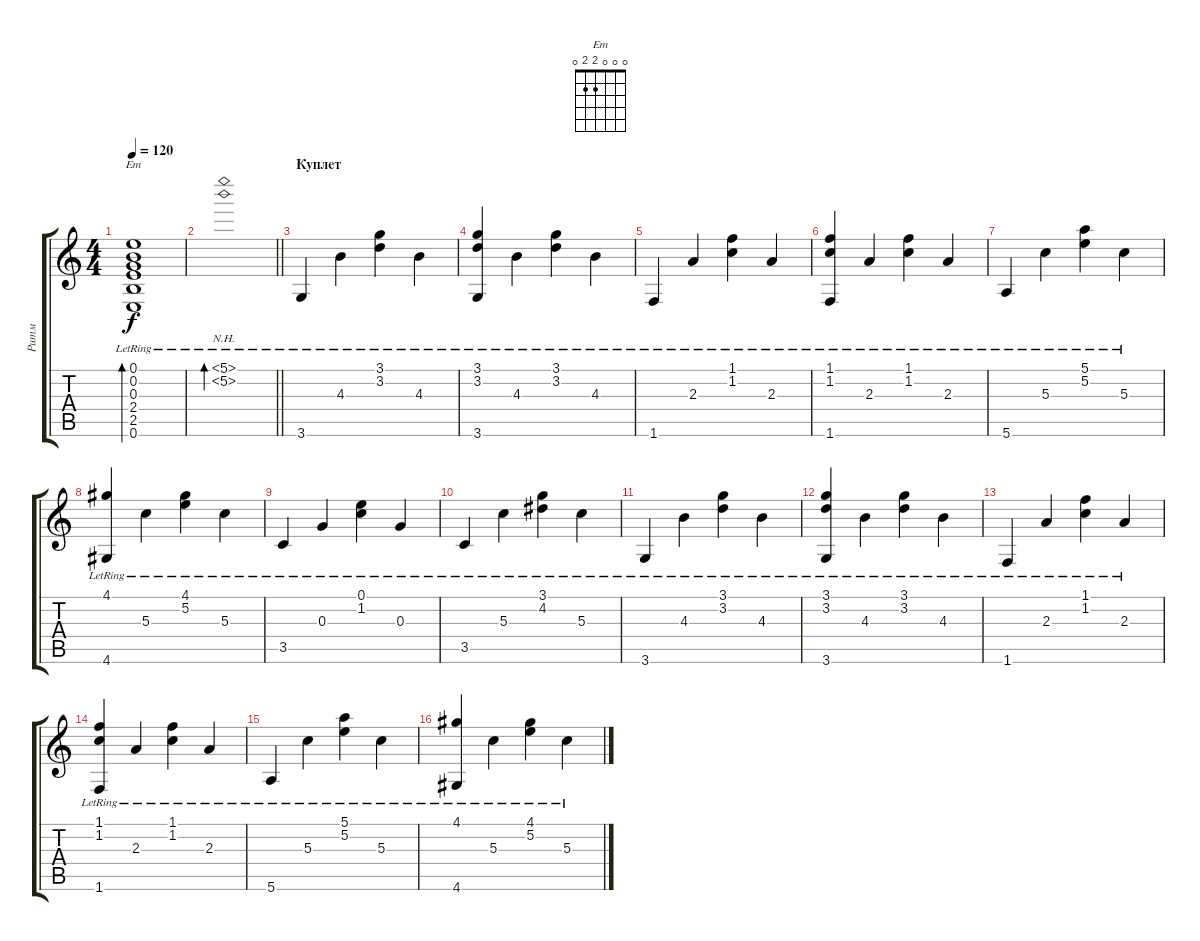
\track ("Ритм" "Ритм") {instrument acousticguitarsteel}
\staff {score tabs}
\tuning (E4 B3 G3 D3 A2 E2) {hide}
\chord ("Em" 0 0 0 2 2 0)
\ts (4 4)
\tempo 120
\clef g2
\ks c
(0.1{lr} 0.2{lr} 0.3{lr} 2.4{lr} 2.5{lr} 0.6{lr}).1{bd 120 ch "Em" dy f} |
\barLineRight lightlight
(5.1{nh lr} 5.2{nh lr}).1{bd 240} |
\section ("" "Куплет")
3.6{lr}.4 4.3{lr}.4 (3.1{lr} 3.2{lr}).4 4.3{lr}.4 |
(3.1{lr} 3.2{lr} 3.6{lr}).4 4.3{lr}.4 (3.1{lr} 3.2{lr}).4 4.3{lr}.4 |
1.6{lr}.4 2.3{lr}.4 (1.1{lr} 1.2{lr}).4 2.3{lr}.4 |
(1.1{lr} 1.2{lr} 1.6{lr}).4 2.3{lr}.4 (1.1{lr} 1.2{lr}).4 2.3{lr}.4 |
5.6{lr}.4 5.3{lr}.4 (5.1{lr} 5.2{lr}).4 5.3{lr}.4 |
(4.1{lr} 4.6{lr}).4 5.3{lr}.4 (4.1{lr} 5.2{lr}).4 5.3{lr}.4 |
3.5{lr}.4 0.3{lr}.4 (0.1{lr} 1.2{lr}).4 0.3{lr}.4 |
3.5{lr}.4 5.3{lr}.4 (3.1{lr} 4.2{lr}).4 5.3{lr}.4 |
3.6{lr}.4 4.3{lr}.4 (3.1{lr} 3.2{lr}).4 4.3{lr}.4 |
(3.1{lr} 3.2{lr} 3.6{lr}).4 4.3{lr}.4 (3.1{lr} 3.2{lr}).4 4.3{lr}.4 |
1.6{lr}.4 2.3{lr}.4 (1.1{lr} 1.2{lr}).4 2.3{lr}.4 |
(1.1{lr} 1.2{lr} 1.6{lr}).4 2.3{lr}.4 (1.1{lr} 1.2{lr}).4 2.3{lr}.4 |
5.6{lr}.4 5.3{lr}.4 (5.1{lr} 5.2{lr}).4 5.3{lr}.4 |
(4.1{lr} 4.6{lr}).4 5.3{lr}.4 (4.1{lr} 5.2{lr}).4 5.3{lr}.4
